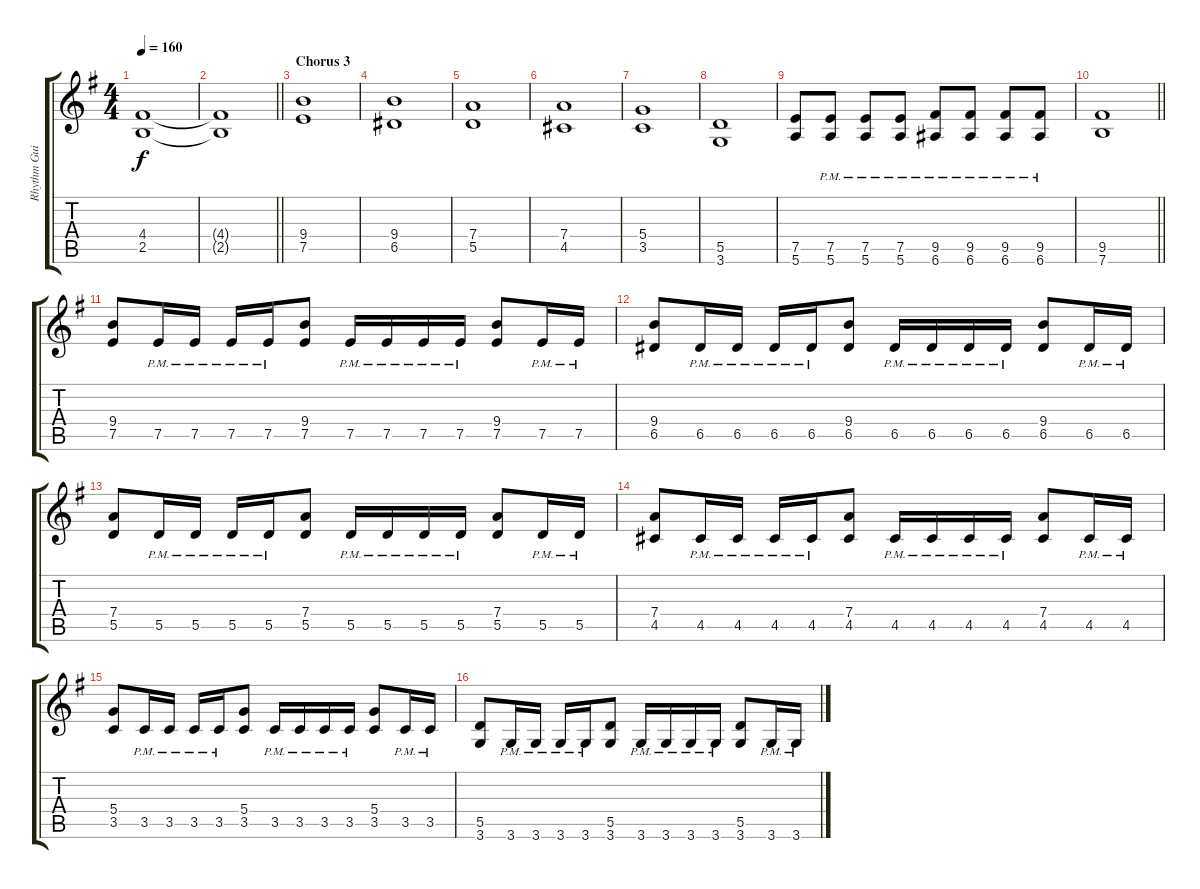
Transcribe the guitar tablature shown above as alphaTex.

\track ("Rhythm Guitar 2: Niklas Dahlin" "Rhythm Gui") {instrument distortionguitar}
\staff {score tabs}
\tuning (E4 B3 G3 D3 A2 E2) {hide}
\ts (4 4)
\tempo 160
\clef g2
\ks eminor
(4.4 2.5).1{dy f} |
\barLineRight lightlight
(4.4{t} 2.5{t}).1 |
\section ("" "Chorus 3")
(9.4 7.5).1 |
(9.4 6.5).1 |
(7.4 5.5).1 |
(7.4 4.5).1 |
(5.4 3.5).1 |
(5.5 3.6).1 |
(7.5 5.6).8 (7.5{pm} 5.6{pm}).8 (7.5{pm} 5.6{pm}).8 (7.5{pm} 5.6{pm}).8 (9.5{pm} 6.6{pm}).8 (9.5{pm} 6.6{pm}).8 (9.5{pm} 6.6{pm}).8 (9.5{pm} 6.6{pm}).8 |
\barLineRight lightlight
(9.5 7.6).1 |
(9.4 7.5).8 7.5{pm}.16 7.5{pm}.16 7.5{pm}.16 7.5{pm}.16 (9.4 7.5).8 7.5{pm}.16 7.5{pm}.16 7.5{pm}.16 7.5{pm}.16 (9.4 7.5).8 7.5{pm}.16 7.5{pm}.16 |
(9.4 6.5).8 6.5{pm}.16 6.5{pm}.16 6.5{pm}.16 6.5{pm}.16 (9.4 6.5).8 6.5{pm}.16 6.5{pm}.16 6.5{pm}.16 6.5{pm}.16 (9.4 6.5).8 6.5{pm}.16 6.5{pm}.16 |
(7.4 5.5).8 5.5{pm}.16 5.5{pm}.16 5.5{pm}.16 5.5{pm}.16 (7.4 5.5).8 5.5{pm}.16 5.5{pm}.16 5.5{pm}.16 5.5{pm}.16 (7.4 5.5).8 5.5{pm}.16 5.5{pm}.16 |
(7.4 4.5).8 4.5{pm}.16 4.5{pm}.16 4.5{pm}.16 4.5{pm}.16 (7.4 4.5).8 4.5{pm}.16 4.5{pm}.16 4.5{pm}.16 4.5{pm}.16 (7.4 4.5).8 4.5{pm}.16 4.5{pm}.16 |
(5.4 3.5).8 3.5{pm}.16 3.5{pm}.16 3.5{pm}.16 3.5{pm}.16 (5.4 3.5).8 3.5{pm}.16 3.5{pm}.16 3.5{pm}.16 3.5{pm}.16 (5.4 3.5).8 3.5{pm}.16 3.5{pm}.16 |
(5.5 3.6).8 3.6{pm}.16 3.6{pm}.16 3.6{pm}.16 3.6{pm}.16 (5.5 3.6).8 3.6{pm}.16 3.6{pm}.16 3.6{pm}.16 3.6{pm}.16 (5.5 3.6).8 3.6{pm}.16 3.6{pm}.16
